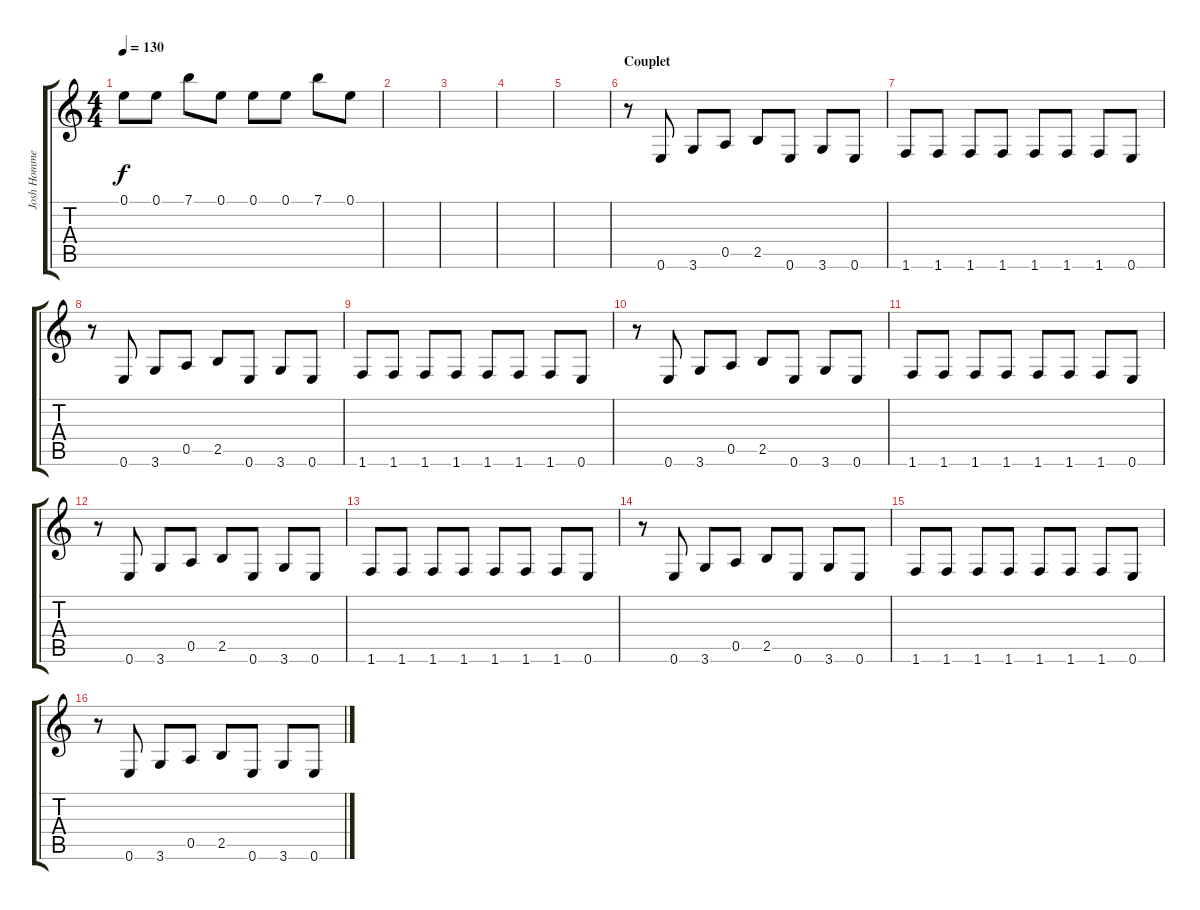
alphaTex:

\track ("Josh Homme (Guitar)" "Josh Homme") {instrument electricguitarclean}
\staff {score tabs}
\tuning (E4 B3 G3 D3 A2 E2) {hide}
\ts (4 4)
\tempo 130
\clef g2
\ks c
0.1.8{dy f} 0.1.8 7.1.8 0.1.8 0.1.8 0.1.8 7.1.8 0.1.8 |
\section ("" "")
|
|
|
|
\section ("" "Couplet")
r.8 0.6.8 3.6.8 0.5.8 2.5.8 0.6.8 3.6.8 0.6.8 |
1.6.8 1.6.8 1.6.8 1.6.8 1.6.8 1.6.8 1.6.8 0.6.8 |
r.8 0.6.8 3.6.8 0.5.8 2.5.8 0.6.8 3.6.8 0.6.8 |
1.6.8 1.6.8 1.6.8 1.6.8 1.6.8 1.6.8 1.6.8 0.6.8 |
r.8 0.6.8 3.6.8 0.5.8 2.5.8 0.6.8 3.6.8 0.6.8 |
1.6.8 1.6.8 1.6.8 1.6.8 1.6.8 1.6.8 1.6.8 0.6.8 |
r.8 0.6.8 3.6.8 0.5.8 2.5.8 0.6.8 3.6.8 0.6.8 |
1.6.8 1.6.8 1.6.8 1.6.8 1.6.8 1.6.8 1.6.8 0.6.8 |
r.8 0.6.8 3.6.8 0.5.8 2.5.8 0.6.8 3.6.8 0.6.8 |
1.6.8 1.6.8 1.6.8 1.6.8 1.6.8 1.6.8 1.6.8 0.6.8 |
r.8 0.6.8 3.6.8 0.5.8 2.5.8 0.6.8 3.6.8 0.6.8
